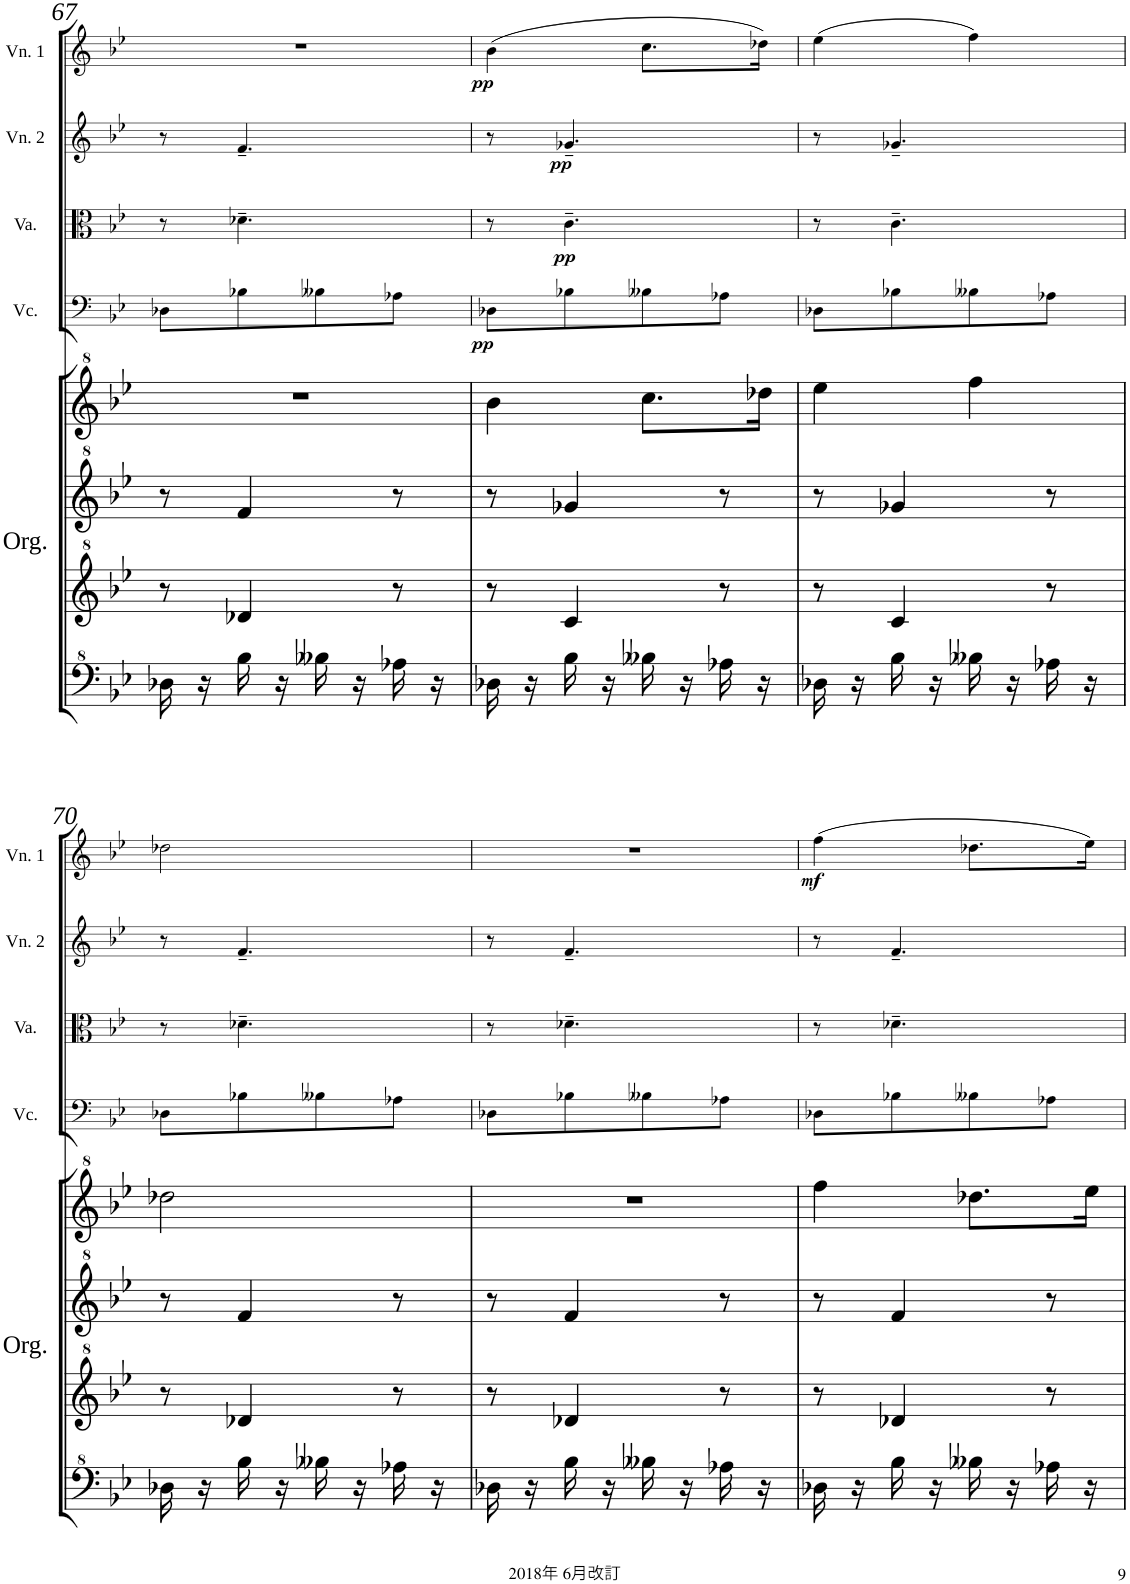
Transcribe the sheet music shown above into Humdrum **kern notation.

**kern	**kern	**kern	**kern	**kern	**dynam	**kern	**dynam	**kern	**dynam	**kern	**dynam
*part5	*part5	*part5	*part5	*part4	*part4	*part3	*part3	*part2	*part2	*part1	*part1
*staff8	*staff7	*staff6	*staff5	*staff4	*staff4	*staff3	*staff3	*staff2	*staff2	*staff1	*staff1
*I"Organ	*	*	*	*I"Violoncello	*	*I"Viola	*	*I"Violin 2	*	*I"Violin 1	*
*I'Org.	*	*	*	*I'Vc.	*	*I'Va.	*	*I'Vn. 2	*	*I'Vn. 1	*
!!LO:PB:g=z
*clefF^4	*clefG^2	*clefG^2	*clefG^2	*clefF4	*	*clefC3	*	*clefG2	*	*clefG2	*
*k[b-e-]	*k[b-e-]	*k[b-e-]	*k[b-e-]	*k[b-e-]	*	*k[b-e-]	*	*k[b-e-]	*	*k[b-e-]	*
*M2/4	*M2/4	*M2/4	*M2/4	*M2/4	*	*M2/4	*	*M2/4	*	*M2/4	*
=67	=67	=67	=67	=67	=67	=67	=67	=67	=67	=67	=67
16d-X\	8r	8r	2r	8D-X\L	.	8r	.	8r	.	2r	.
16r	.	.	.	.	.	.	.	.	.	.	.
16b-\	4dd-X/	4ff/	.	8B-X\	.	4.d-X~\	.	4.f~/	.	.	.
16r	.	.	.	.	.	.	.	.	.	.	.
16b--X\	.	.	.	8B--X\	.	.	.	.	.	.	.
16r	.	.	.	.	.	.	.	.	.	.	.
16a-X\	8r	8r	.	8A-X\J	.	.	.	.	.	.	.
16r	.	.	.	.	.	.	.	.	.	.	.
=68	=68	=68	=68	=68	=68	=68	=68	=68	=68	=68	=68
!	!	!	!	!	!LO:DY:b	!	!	!	!	!	!LO:DY:b
16d-X\	8r	8r	4bb-\	8D-X\L	pp	8r	.	8r	.	(4b-\	pp
16r	.	.	.	.	.	.	.	.	.	.	.
!	!	!	!	!	!	!	!LO:DY:b	!	!LO:DY:b	!	!
16b-\	4cc/	4gg-X/	.	8B-X\	.	4.c~\	pp	4.g-X~/	pp	.	.
16r	.	.	.	.	.	.	.	.	.	.	.
16b--X\	.	.	8.ccc\L	8B--X\	.	.	.	.	.	8.cc\L	.
16r	.	.	.	.	.	.	.	.	.	.	.
16a-X\	8r	8r	.	8A-X\J	.	.	.	.	.	.	.
16r	.	.	16ddd-X\Jk	.	.	.	.	.	.	16dd-X\Jk)	.
=69	=69	=69	=69	=69	=69	=69	=69	=69	=69	=69	=69
16d-X\	8r	8r	4eee-\	8D-X\L	.	8r	.	8r	.	(4ee-\	.
16r	.	.	.	.	.	.	.	.	.	.	.
16b-\	4cc/	4gg-X/	.	8B-X\	.	4.c~\	.	4.g-X~/	.	.	.
16r	.	.	.	.	.	.	.	.	.	.	.
16b--X\	.	.	4fff\	8B--X\	.	.	.	.	.	4ff\)	.
16r	.	.	.	.	.	.	.	.	.	.	.
16a-X\	8r	8r	.	8A-X\J	.	.	.	.	.	.	.
16r	.	.	.	.	.	.	.	.	.	.	.
!!LO:LB:g=z
=70	=70	=70	=70	=70	=70	=70	=70	=70	=70	=70	=70
16d-X\	8r	8r	2ddd-X\	8D-X\L	.	8r	.	8r	.	2dd-X\	.
16r	.	.	.	.	.	.	.	.	.	.	.
16b-\	4dd-X/	4ff/	.	8B-X\	.	4.d-X~\	.	4.f~/	.	.	.
16r	.	.	.	.	.	.	.	.	.	.	.
16b--X\	.	.	.	8B--X\	.	.	.	.	.	.	.
16r	.	.	.	.	.	.	.	.	.	.	.
16a-X\	8r	8r	.	8A-X\J	.	.	.	.	.	.	.
16r	.	.	.	.	.	.	.	.	.	.	.
=71	=71	=71	=71	=71	=71	=71	=71	=71	=71	=71	=71
16d-X\	8r	8r	2r	8D-X\L	.	8r	.	8r	.	2r	.
16r	.	.	.	.	.	.	.	.	.	.	.
16b-\	4dd-X/	4ff/	.	8B-X\	.	4.d-X~\	.	4.f~/	.	.	.
16r	.	.	.	.	.	.	.	.	.	.	.
16b--X\	.	.	.	8B--X\	.	.	.	.	.	.	.
16r	.	.	.	.	.	.	.	.	.	.	.
16a-X\	8r	8r	.	8A-X\J	.	.	.	.	.	.	.
16r	.	.	.	.	.	.	.	.	.	.	.
=72	=72	=72	=72	=72	=72	=72	=72	=72	=72	=72	=72
!	!	!	!	!	!	!	!	!	!	!	!LO:DY:b
16d-X\	8r	8r	4fff\	8D-X\L	.	8r	.	8r	.	(4ff\	mf
16r	.	.	.	.	.	.	.	.	.	.	.
16b-\	4dd-X/	4ff/	.	8B-X\	.	4.d-X~\	.	4.f~/	.	.	.
16r	.	.	.	.	.	.	.	.	.	.	.
16b--X\	.	.	8.ddd-X\L	8B--X\	.	.	.	.	.	8.dd-X\L	.
16r	.	.	.	.	.	.	.	.	.	.	.
16a-X\	8r	8r	.	8A-X\J	.	.	.	.	.	.	.
16r	.	.	16eee-\Jk	.	.	.	.	.	.	16ee-\Jk)	.
=	=	=	=	=	=	=	=	=	=	=	=
*-	*-	*-	*-	*-	*-	*-	*-	*-	*-	*-	*-
